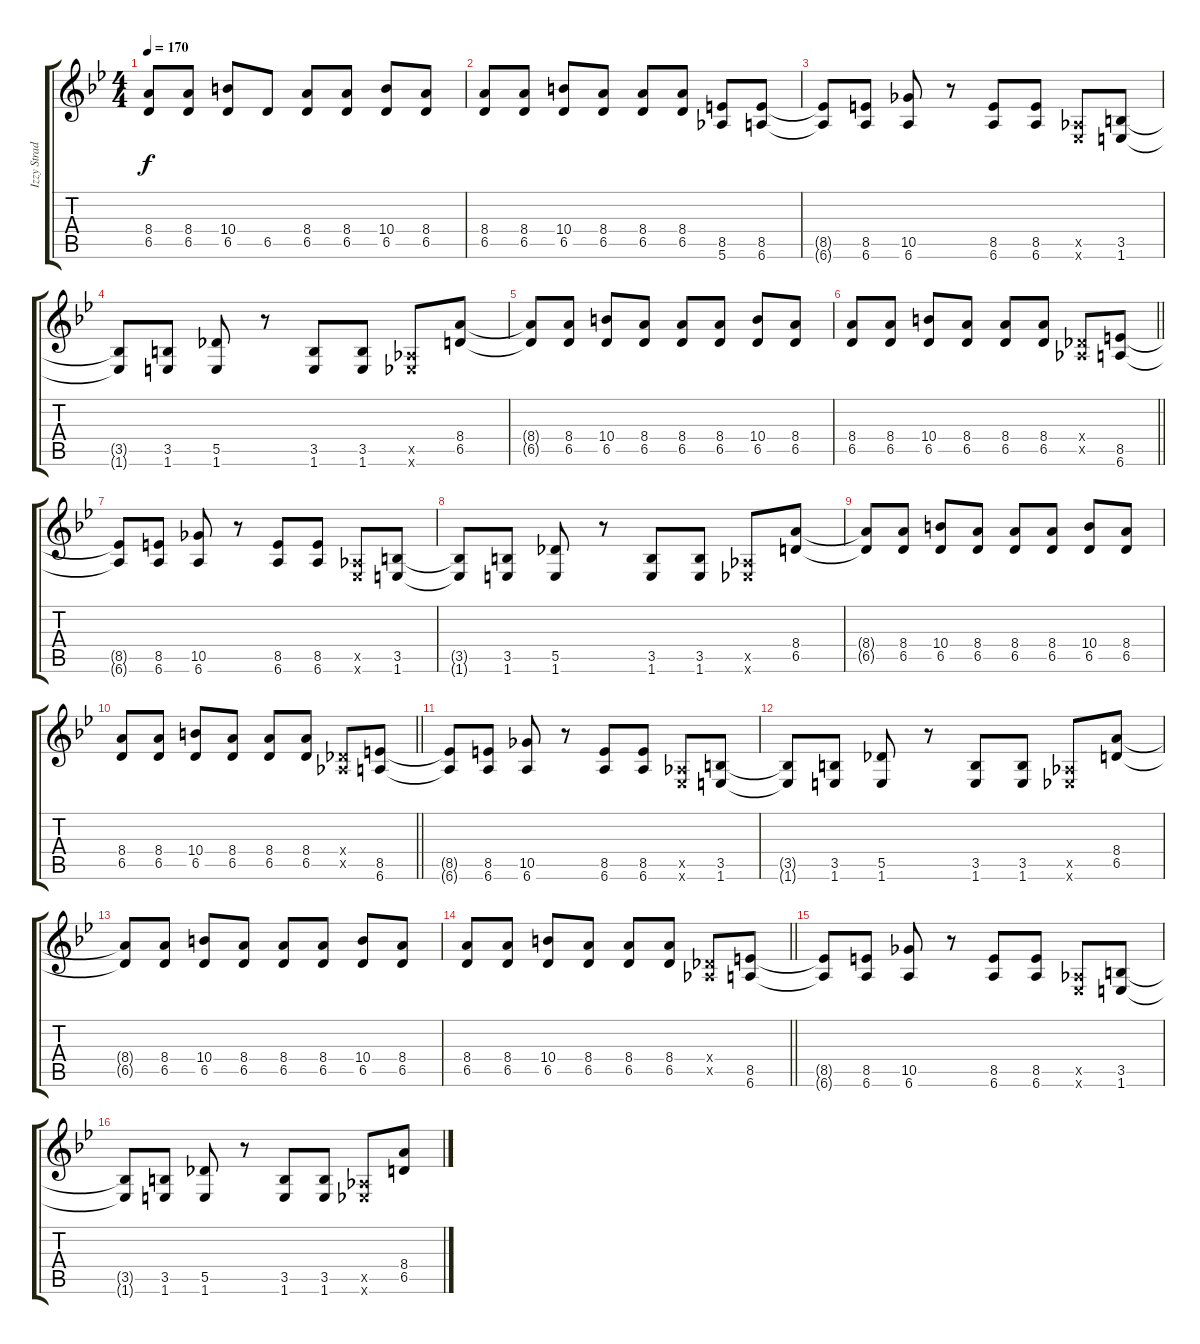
\track ("Izzy Stradlin - Rhytm Guitar" "Izzy Strad") {instrument overdrivenguitar}
\staff {score tabs}
\tuning (Eb4 Bb3 Gb3 Db3 Ab2 Eb2) {hide}
\ts (4 4)
\tempo 170
\clef g2
\ks bb
(8.4{t} 6.5{t}).8{dy f} (8.4 6.5).8 (10.4 6.5).8 6.5.8 (8.4 6.5).8 (8.4 6.5).8 (10.4 6.5).8 (8.4 6.5).8 |
(8.4 6.5).8 (8.4 6.5).8 (10.4 6.5).8 (8.4 6.5).8 (8.4 6.5).8 (8.4 6.5).8 (8.5 5.6).8 (8.5 6.6).8 |
(8.5{t} 6.6{t}).8 (8.5 6.6).8 (10.5 6.6).8 r.8 (8.5 6.6).8 (8.5 6.6).8 (0.5{x} 0.6{x}).8 (3.5 1.6).8 |
(3.5{t} 1.6{t}).8 (3.5 1.6).8 (5.5 1.6).8 r.8 (3.5 1.6).8 (3.5 1.6).8 (0.5{x} 0.6{x}).8 (8.4 6.5).8 |
(8.4{t} 6.5{t}).8 (8.4 6.5).8 (10.4 6.5).8 (8.4 6.5).8 (8.4 6.5).8 (8.4 6.5).8 (10.4 6.5).8 (8.4 6.5).8 |
\barLineRight lightlight
(8.4 6.5).8 (8.4 6.5).8 (10.4 6.5).8 (8.4 6.5).8 (8.4 6.5).8 (8.4 6.5).8 (0.4{x} 0.5{x}).8 (8.5 6.6).8 |
(8.5{t} 6.6{t}).8 (8.5 6.6).8 (10.5 6.6).8 r.8 (8.5 6.6).8 (8.5 6.6).8 (0.5{x} 0.6{x}).8 (3.5 1.6).8 |
(3.5{t} 1.6{t}).8 (3.5 1.6).8 (5.5 1.6).8 r.8 (3.5 1.6).8 (3.5 1.6).8 (0.5{x} 0.6{x}).8 (8.4 6.5).8 |
(8.4{t} 6.5{t}).8 (8.4 6.5).8 (10.4 6.5).8 (8.4 6.5).8 (8.4 6.5).8 (8.4 6.5).8 (10.4 6.5).8 (8.4 6.5).8 |
\barLineRight lightlight
(8.4 6.5).8 (8.4 6.5).8 (10.4 6.5).8 (8.4 6.5).8 (8.4 6.5).8 (8.4 6.5).8 (0.4{x} 0.5{x}).8 (8.5 6.6).8 |
(8.5{t} 6.6{t}).8 (8.5 6.6).8 (10.5 6.6).8 r.8 (8.5 6.6).8 (8.5 6.6).8 (0.5{x} 0.6{x}).8 (3.5 1.6).8 |
(3.5{t} 1.6{t}).8 (3.5 1.6).8 (5.5 1.6).8 r.8 (3.5 1.6).8 (3.5 1.6).8 (0.5{x} 0.6{x}).8 (8.4 6.5).8 |
(8.4{t} 6.5{t}).8 (8.4 6.5).8 (10.4 6.5).8 (8.4 6.5).8 (8.4 6.5).8 (8.4 6.5).8 (10.4 6.5).8 (8.4 6.5).8 |
\barLineRight lightlight
(8.4 6.5).8 (8.4 6.5).8 (10.4 6.5).8 (8.4 6.5).8 (8.4 6.5).8 (8.4 6.5).8 (0.4{x} 0.5{x}).8 (8.5 6.6).8 |
(8.5{t} 6.6{t}).8 (8.5 6.6).8 (10.5 6.6).8 r.8 (8.5 6.6).8 (8.5 6.6).8 (0.5{x} 0.6{x}).8 (3.5 1.6).8 |
(3.5{t} 1.6{t}).8 (3.5 1.6).8 (5.5 1.6).8 r.8 (3.5 1.6).8 (3.5 1.6).8 (0.5{x} 0.6{x}).8 (8.4 6.5).8
